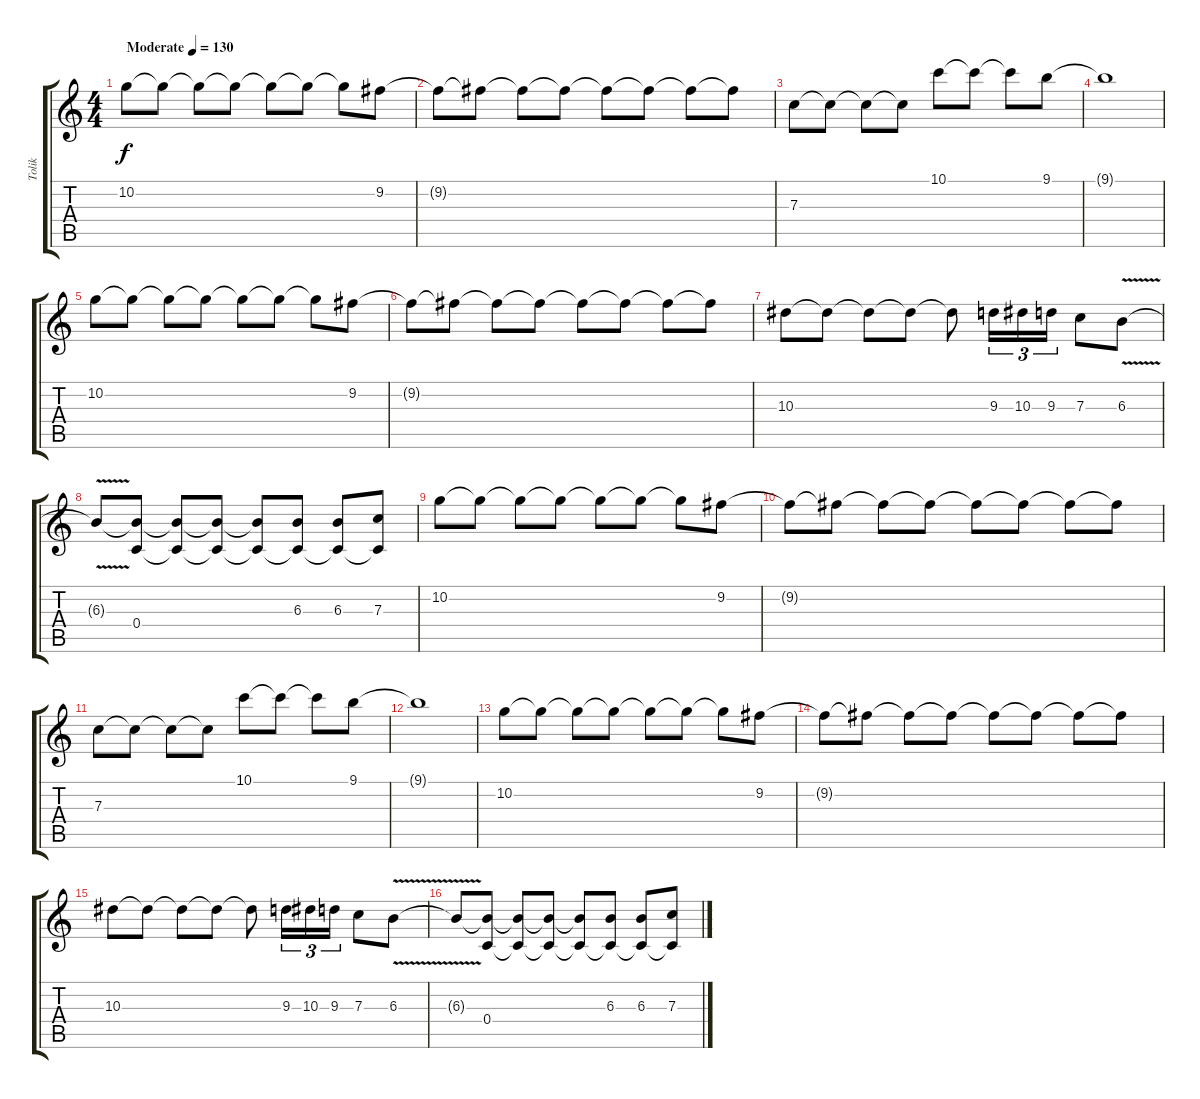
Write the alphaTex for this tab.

\track ("Tolik" "Tolik") {instrument distortionguitar}
\staff {score tabs}
\tuning (D4 A3 F3 C3 G2 C2) {hide}
\ts (4 4)
\tempo (130 "Moderate")
\clef g2
\ks c
10.2.8{dy f instrument distortionguitar} 10.2{t}.8 10.2{t}.8 10.2{t}.8 10.2{t}.8 10.2{t}.8 10.2{t}.8 9.2.8 |
9.2{t}.8 9.2{t}.8 9.2{t}.8 9.2{t}.8 9.2{t}.8 9.2{t}.8 9.2{t}.8 9.2{t}.8 |
7.3.8 7.3{t}.8 7.3{t}.8 7.3{t}.8 10.1.8 10.1{t}.8 10.1{t}.8 9.1.8 |
9.1{t}.1 |
10.2.8 10.2{t}.8 10.2{t}.8 10.2{t}.8 10.2{t}.8 10.2{t}.8 10.2{t}.8 9.2.8 |
9.2{t}.8 9.2{t}.8 9.2{t}.8 9.2{t}.8 9.2{t}.8 9.2{t}.8 9.2{t}.8 9.2{t}.8 |
10.3.8 10.3{t}.8 10.3{t}.8 10.3{t}.8 10.3{t}.8 9.3.16{tu (3 2)} 10.3.16{tu (3 2)} 9.3.16{tu (3 2)} 7.3.8 6.3{v}.8 |
6.3{t}.8 (6.3{t} 0.4).8 (6.3{t} 0.4{t}).8 (6.3{t} 0.4{t}).8 (6.3{t} 0.4{t}).8 (6.3 0.4{t}).8 (6.3 0.4{t}).8 (7.3 0.4{t}).8 |
10.2.8 10.2{t}.8 10.2{t}.8 10.2{t}.8 10.2{t}.8 10.2{t}.8 10.2{t}.8 9.2.8 |
9.2{t}.8 9.2{t}.8 9.2{t}.8 9.2{t}.8 9.2{t}.8 9.2{t}.8 9.2{t}.8 9.2{t}.8 |
7.3.8 7.3{t}.8 7.3{t}.8 7.3{t}.8 10.1.8 10.1{t}.8 10.1{t}.8 9.1.8 |
9.1{t}.1 |
10.2.8 10.2{t}.8 10.2{t}.8 10.2{t}.8 10.2{t}.8 10.2{t}.8 10.2{t}.8 9.2.8 |
9.2{t}.8 9.2{t}.8 9.2{t}.8 9.2{t}.8 9.2{t}.8 9.2{t}.8 9.2{t}.8 9.2{t}.8 |
10.3.8 10.3{t}.8 10.3{t}.8 10.3{t}.8 10.3{t}.8 9.3.16{tu (3 2)} 10.3.16{tu (3 2)} 9.3.16{tu (3 2)} 7.3.8 6.3{v}.8 |
6.3{t}.8 (6.3{t} 0.4).8 (6.3{t} 0.4{t}).8 (6.3{t} 0.4{t}).8 (6.3{t} 0.4{t}).8 (6.3 0.4{t}).8 (6.3 0.4{t}).8 (7.3 0.4{t}).8
